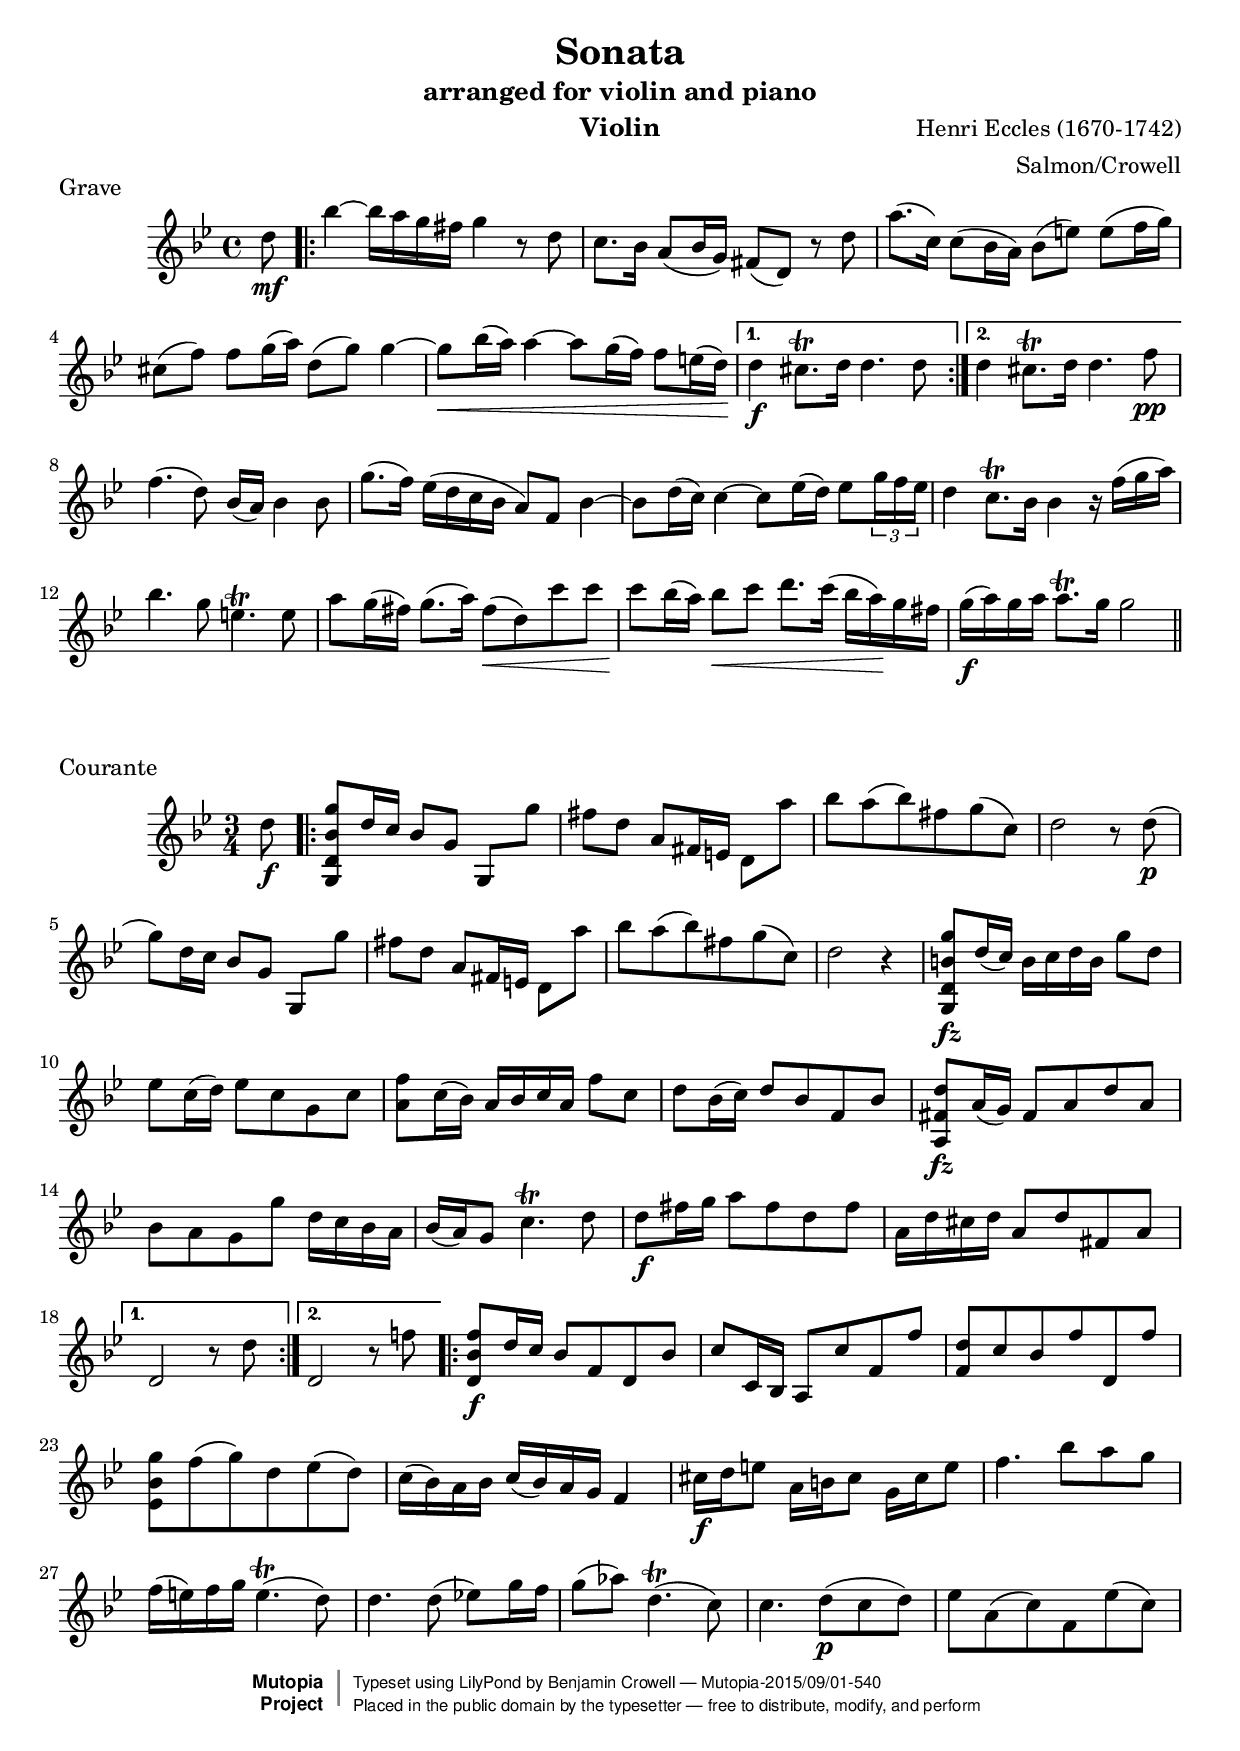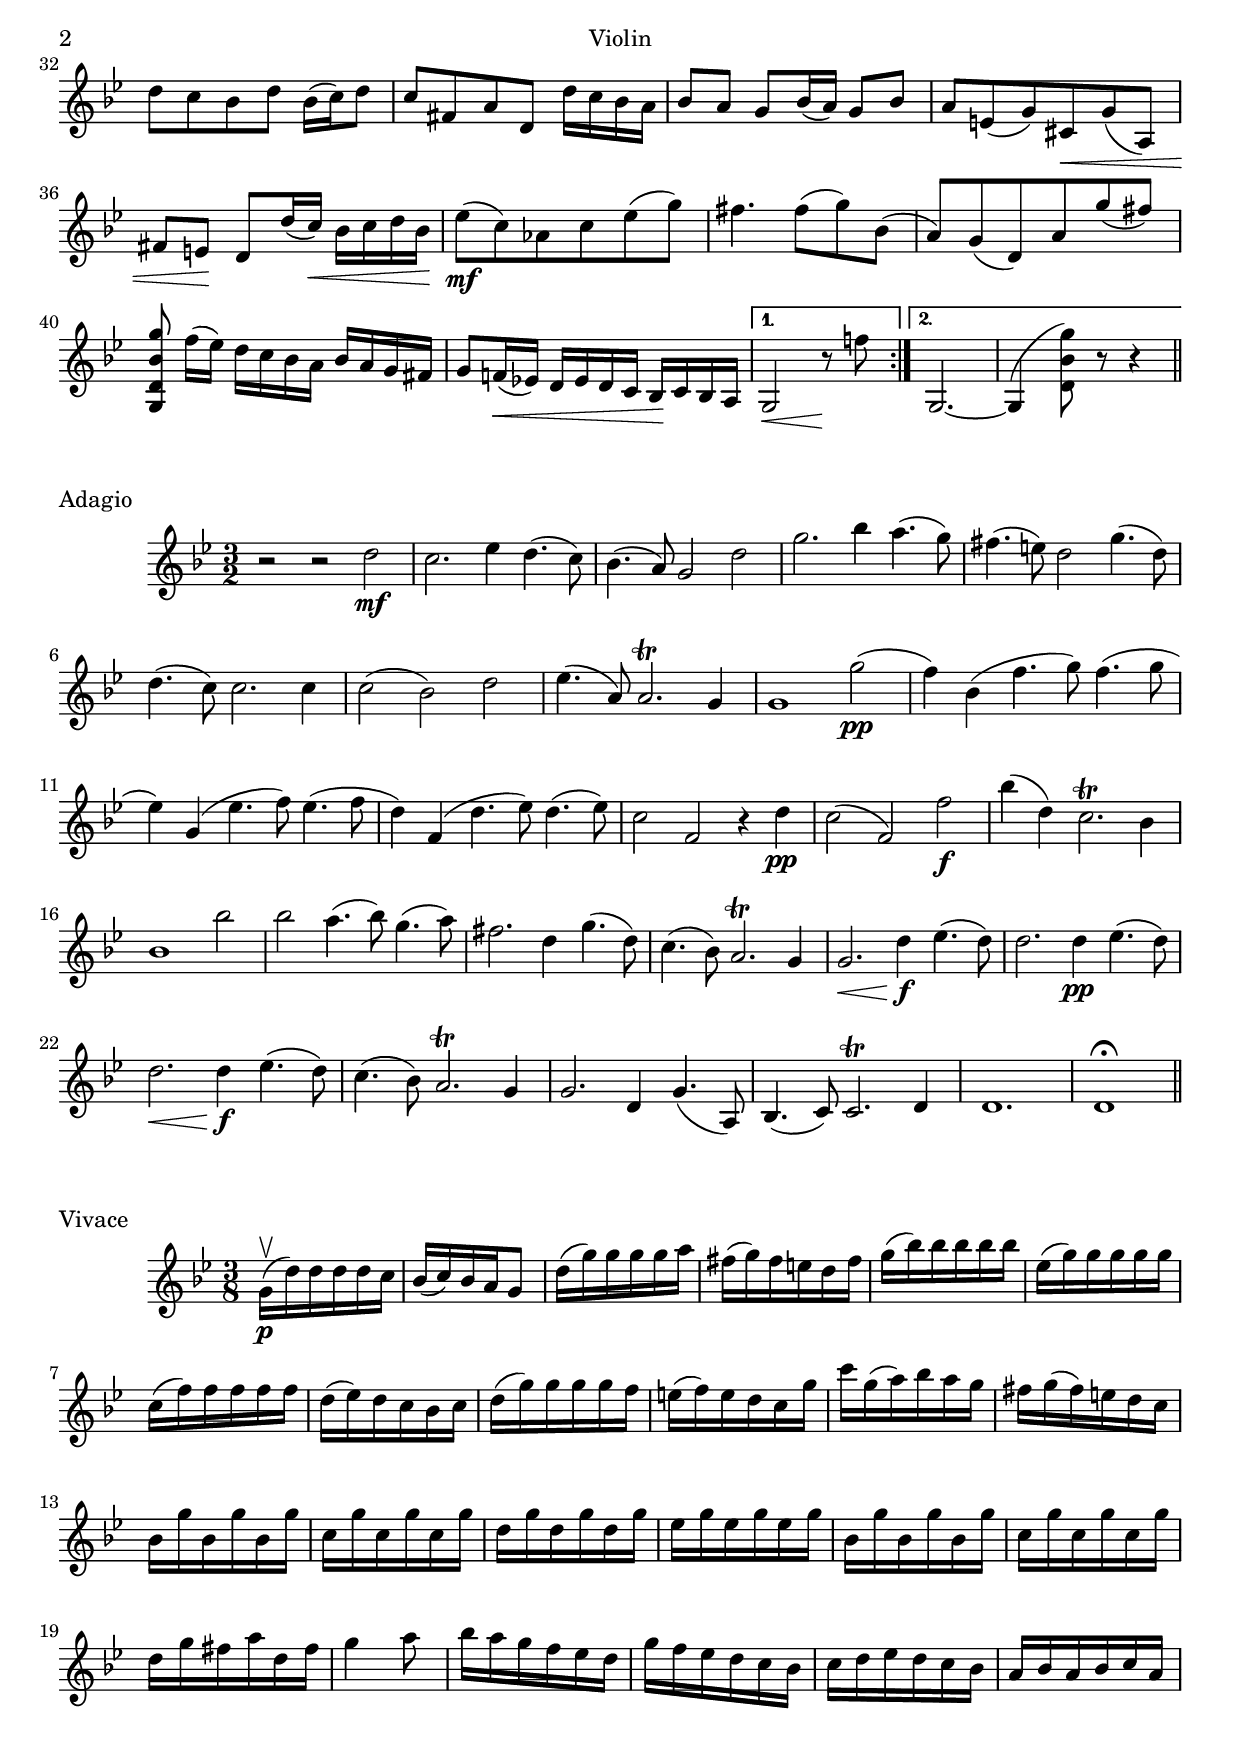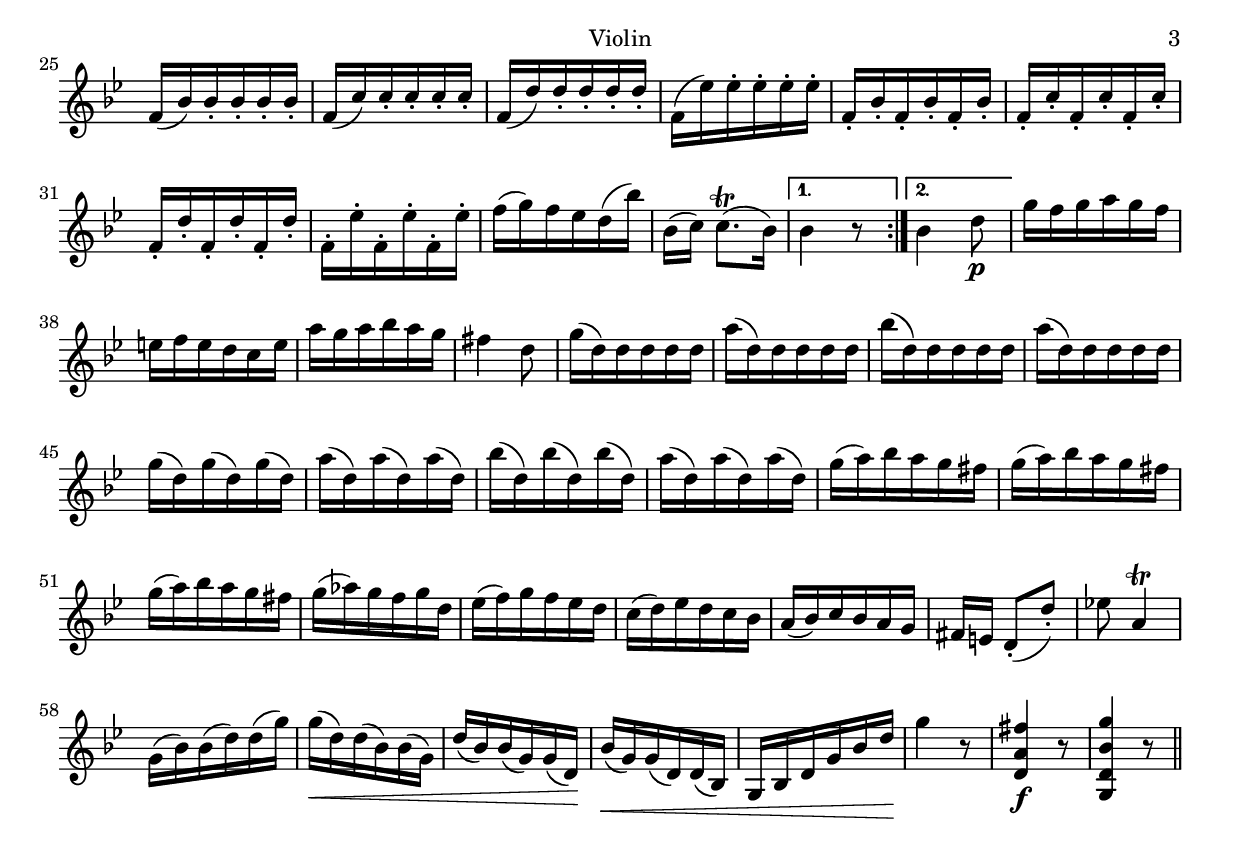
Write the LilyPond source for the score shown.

\version "2.18.2"

% I prepared this score in 2005 from J. Salmon's 1914 arrangement for violin
% and piano. I hereby dedicate my additional editorial work to the public domain.
% This score can be obtained in editable form from www.lightandmatter.com or
% mutopiaproject.org. -- Benjamin Crowell

\header {
  title = "Sonata"
  subtitle = "arranged for violin and piano"
  instrument = "Violin"
  arranger = "Salmon/Crowell"
  composer = "Henri Eccles (1670-1742)"
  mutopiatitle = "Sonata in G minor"
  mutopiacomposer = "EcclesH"
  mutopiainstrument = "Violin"
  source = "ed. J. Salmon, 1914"
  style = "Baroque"
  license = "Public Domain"
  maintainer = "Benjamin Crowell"
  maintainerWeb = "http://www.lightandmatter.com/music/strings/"
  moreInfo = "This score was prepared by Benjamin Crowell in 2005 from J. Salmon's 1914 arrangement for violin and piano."

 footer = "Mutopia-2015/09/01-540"
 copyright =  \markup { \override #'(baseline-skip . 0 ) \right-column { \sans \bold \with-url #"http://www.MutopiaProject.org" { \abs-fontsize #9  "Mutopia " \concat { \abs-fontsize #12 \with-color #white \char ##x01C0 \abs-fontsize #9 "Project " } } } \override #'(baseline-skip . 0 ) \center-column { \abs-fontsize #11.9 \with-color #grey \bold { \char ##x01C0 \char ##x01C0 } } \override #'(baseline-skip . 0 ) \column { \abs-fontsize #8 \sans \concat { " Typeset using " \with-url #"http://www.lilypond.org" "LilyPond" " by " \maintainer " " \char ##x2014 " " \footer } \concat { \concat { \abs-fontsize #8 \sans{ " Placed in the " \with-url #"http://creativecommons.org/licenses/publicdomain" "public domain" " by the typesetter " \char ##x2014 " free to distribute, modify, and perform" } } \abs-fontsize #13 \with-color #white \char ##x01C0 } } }
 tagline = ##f
}

global =  {
  \key g \minor
}

violingrave = \transpose g g {
  \relative c'' {
    % \set Staff.instrumentName = "violin"
    \time 4/4
    \partial 8 d8\mf |
    \repeat volta 2 {
      bes'4~ bes16[ a g fis] g4 r8 d8 |
      c8. bes16 a8( bes16 g) fis8( d) r8 d'8 |
      a'8.( c,16) c8( bes16 a) bes8([ e)] e([ f16 g)] |
      cis,8([ f)] f[ g16( a)] d,8( g) g4~ |
      g8\< bes16( a) a4~ a8 g16( f) f8 e16( d\!) |
    }
    \alternative {
      {
        d4\f cis8.\trill d16 d4. d8 |
      }
      {
        d4 cis8.\trill d16 d4. f8\pp |
      }
    }

    f4.( d8) bes16( a) bes4 bes8 |
    g'8.( f16) es16([ d c bes] a8) f8 bes4~ |
    bes8[ d16( c)] c4~ c8 es16( d) es8 \tuplet 3/2 {g16 f es} |
    d4 c8.\trill bes16 bes4 r16 f'16( g a) |

    bes4. g8 e4.\trill e8 |
    a8 g16( fis) g8.( a16) fis8\<( d) c' c |
    c8\! bes16( a) bes8\< c d8. c16( bes16 a)\! g fis |
    g16\f( a) g a a8.\trill g16 g2 |
    \bar "||"

  }
}

violincourante = \transpose g g {
  \relative c'' {
    % \set Staff.instrumentName = "violin"
    \time 3/4
    \partial 8 d8\f |
    \repeat volta 2 {
      <g,, d' bes' g'>8 d''16 c bes8 g g,[ g''] |
      fis8[ d] a8[ fis16 e] d8[ a''] |
      bes8 a( bes) fis g( c,) |
      d2 r8 d8\p( |
      g8) d16 c bes8 g g,[ g''] |

      fis8[ d] a8[ fis16 e] d8[ a''] |
      bes8 a( bes) fis g( c,) |
      d2 r4 |
      <g,, d' b' g'>8\fz d''16( c) b16 c d b g'8 d |
      es8 c16( d) es8 c g c |
      <a f'>8 c16( bes) a bes c a f'8 c |

      d8 bes16( c) d8 bes f bes |
      <a, fis' d'>8\fz a'16( g) fis8 a d a |
      bes8 a g g' d16 c bes a |
      bes16( a) g8 c4.\trill d8 |
      d8\f fis16 g a8 fis d fis |

      a,16 d cis d a8 d fis, a |

    }
    \alternative {
      {
        d,2 r8 d'8 |
      }
      {
        d,2 r8 f'!8 |
      }
    }

    \repeat volta 2 {
      <d, bes' f'>8\f [d'16 c] bes8 f d bes' |
      c8 c,16 bes a8 c' f, f' |
      <f, d'>8 c' bes f' d, f' |

      <es, bes' g'>8 f'( g) d es( d) |
      c16( bes) a bes c16( bes) a g f4 |
      cis'16\f d e8  a,16 b cis8  g16 cis e8 |
      f4. bes8 a g |
      f16( e) f g e4.\trill( d8) |

      d4. d8( es!8) g16 f |
      g8( as) d,4.\trill( c8) |
      c4. d8\p( c d) |
      es8 a,( c) f, es'( c) |
      d8 c bes d bes16( c) d8 |
      c8 fis, a d, d'16 c bes a |

      bes8 a g bes16( a) g8 bes |
      a e( g) cis,\< g'( a,) |
      fis'8[ e]\! d[ d'16( c]\<) bes[ c d bes]\! |
      es8\mf( c) as c es( g) |
      fis4. fis8( g) bes,( |
      a8) g( d) a' g'( fis) |

      <g,, d' bes' g'>8 f''16[( es]) d16[ c bes a] bes16[ a g fis] |
      g8 f!16(\< es!) d16 es d c bes\! c bes a |

    }
    \alternative {
      {
        g2\< r8\! f''!8 |
      }
      {
        g,,2.~ |
        g4( <d' bes' g'>8) r8 r4 |
      }
    }

    \bar "||"

  }
}

violinadagio = \transpose g g {
  \relative c'' {
    % \set Staff.instrumentName = "violin"
    \time 3/2

    r2 r d\mf |
    c2. es4 d4.( c8) |
    bes4.( a8) g2 d' |
    g2. bes4 a4.( g8) |
    fis4.( e8) d2 g4.( d8) |
    d4.( c8) c2. c4 |
    c2( bes) d |

    es4.( a,8) a2.\trill g4 |
    g1 g'2\pp( |
    f4) bes,( f'4. g8) f4.( g8 |
    es4) g,( es'4. f8) es4.( f8 |
    d4) f,( d'4. es8) d4.( es8) |
    c2 f, r4 d'4\pp |

    c2( f,) f'\f |
    bes4( d,) c2.\trill bes4 |
    bes1 bes'2 |
    bes2 a4.( bes8) g4.( a8) |
    fis2. d4 g4.( d8) |
    % omitted \mf DynamicText added to prevent a MIDI error in LilyPond 2.18.2:
    % programming error: Impossible or ambiguous (de)crescendo in MIDI
    c4.( bes8) a2.\trill \once \omit DynamicText g4\mf |
    g2.\< d'4\f\! es4.( d8) |

    d2. d4\pp es4.( d8) |
    d2.\< d4\f\! es4.( d8) |
    c4.( bes8) a2.\trill g4 |
    g2. d4 g4.( a,8) |
    bes4.( c8) c2.\trill d4 |
    d1. |
    d1\fermata

    \bar "||"

  }
}

violinvivace = \transpose g g {
  \relative c'' {
    % \set Staff.instrumentName = "violin"
    \time 3/8
    \repeat volta 2 {

      g16\p\upbow( d') d d d c |
      bes( c) bes a g8 |
      d'16( g) g g g a |
      fis( g) fis e d fis |
      g( bes) bes bes bes bes |
      es,( g) g g g g |
      c,( f) f f f f |

      d( es) d c bes c |
      d( g) g g g f |
      e( f) e d c g' |
      c g( a) bes a g |
      fis g( fis) e d c |
      bes g' bes, g' bes, g' |
      c, g' c, g' c, g' |

      d g d g d g |
      es g es g es g |
      bes, g' bes, g' bes, g' |
      c, g' c, g' c, g' |
      d g fis a d, fis |
      g4 a8 |
      bes16 a g f es d |

      g f es d c bes |
      c d es d c bes |
      a bes a bes c a |
      f( bes) bes-. bes-. bes-. bes-. |
      f( c') c-. c-. c-. c-. |
      f,( d') d-. d-. d-. d-. |
      f,( es') es-. es-. es-. es-. |

      f,-. bes-. f-. bes-. f-. bes-. |
      f-. c'-. f,-. c'-. f,-. c'-. |
      f,-. d'-. f,-. d'-. f,-. d'-. |
      f,-. es'-. f,-. es'-. f,-. es'-. |
      f( g) f es d( bes') |
      bes,([ c)] c8.[\trill( bes16)] |

    }
    \alternative {
      {
        bes4 r8 |
      }
      {
        bes4 d8\p |
      }
    }

    g16 f g a g f |
    e f e d c e |
    a g a bes a g |
    fis4 d8 |
    g16( d) d d d d |
    a'( d,) d d d d |

    bes'16( d,) d d d d |
    a'( d,) d d d d |
    g( d) g( d) g( d) |
    a'( d,) a'( d,) a'( d,) |
    bes'( d,) bes'( d,) bes'( d,) |
    a'( d,) a'( d,) a'( d,) |
    g( a) bes a g fis |

    g( a) bes a g fis |
    g( a) bes a g fis |
    g( as) g f g d |
    es( f) g f es d |
    c( d) es d c bes |
    a( bes) c bes a g |
    fis[ e] d8-.[( d'-.]) |

    es!8 a,4\trill |
    g16( bes) bes( d) d( g) |
    g\<( d) d( bes) bes( g) |
    d'( bes) bes( g) g( d\!) |
    bes'\<( g) g( d) d( bes) |
    g bes d g bes d\! |
    g4 r8 |
    <d, a' fis'>4\f r8 |
    <g, d' bes' g'>4 r8 |


    \bar "||"

  }
}


\score {
  \new Staff << \global \violingrave >>
  \layout { }
  \midi {
    \tempo 8 = 69
  }
  \header {
    piece = "Grave"
  }
}
\score {
  \new Staff << \global \violincourante >>
  \layout { }
  \midi {
    \tempo 4 = 104
  }
  \header {
    piece = "Courante"
  }
}
\score {
  \new Staff << \global \violinadagio >>
  \layout { }
  \midi {
    \tempo 2 = 42
  }
  \header {
    piece = "Adagio"
  }
}
\score {
  \new Staff << \global \violinvivace >>
  \layout { }
  \midi {
    \tempo 4. = 76
  }
  \header {
    piece = "Vivace"
  }
}

